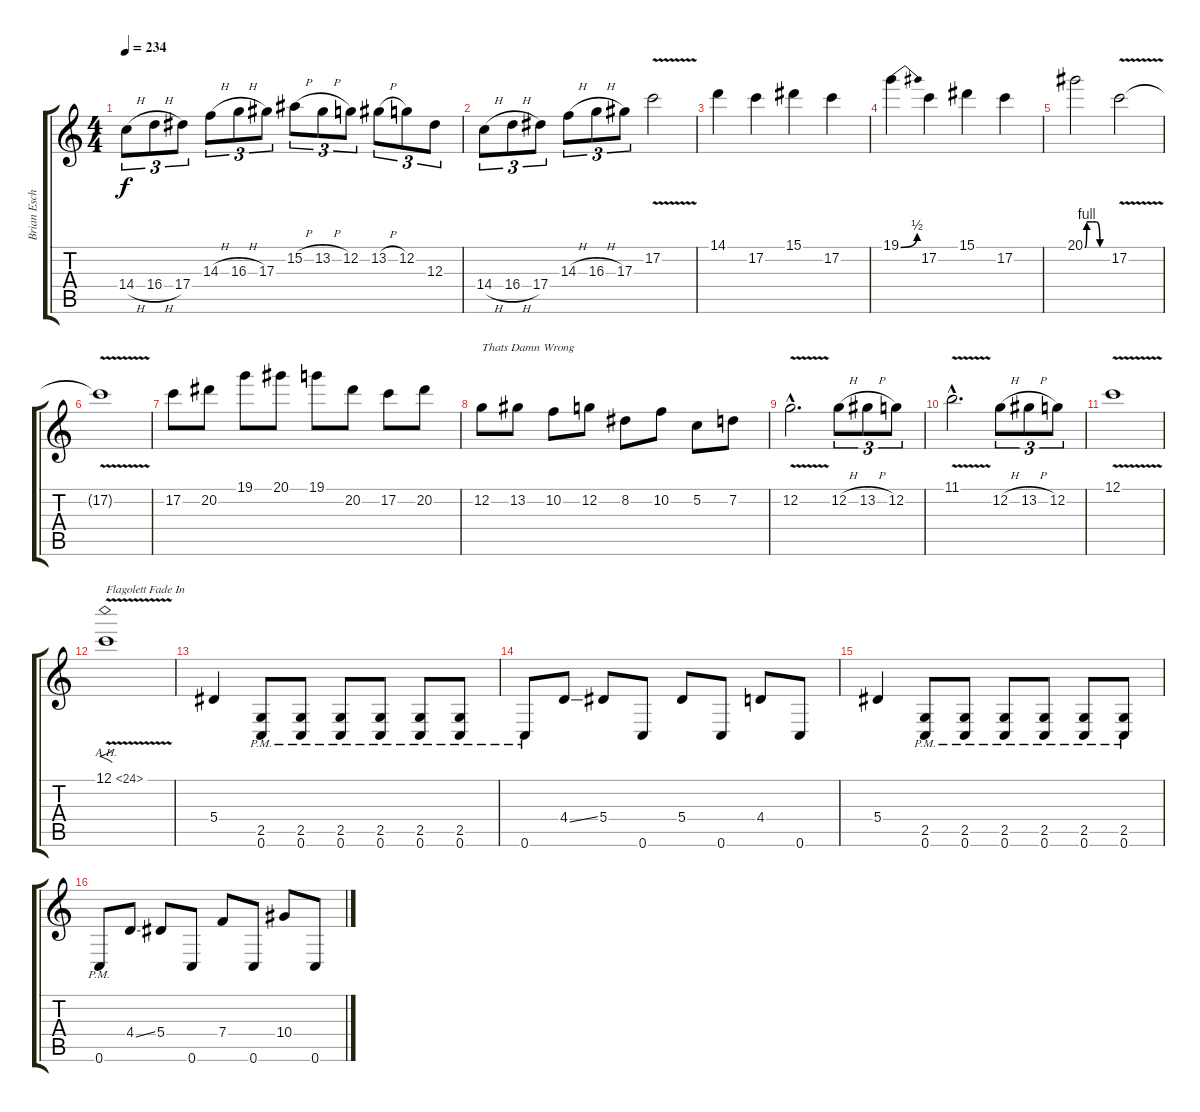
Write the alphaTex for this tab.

\track ("Brian Eschbach (Lead Guitar)" "Brian Esch") {instrument overdrivenguitar}
\staff {score tabs}
\tuning (C4 G3 Eb3 Bb2 F2 C2) {hide}
\ts (4 4)
\tempo 234
\clef g2
\ks c
14.4{h}.8{tu (3 2) dy f} 16.4{h}.8{tu (3 2)} 17.4.8{tu (3 2)} 14.3{h}.8{tu (3 2)} 16.3{h}.8{tu (3 2)} 17.3.8{tu (3 2)} 15.2{h}.8{tu (3 2)} 13.2{h}.8{tu (3 2)} 12.2.8{tu (3 2)} 13.2{h}.8{tu (3 2)} 12.2.8{tu (3 2)} 12.3.8{tu (3 2)} |
14.4{h}.8{tu (3 2)} 16.4{h}.8{tu (3 2)} 17.4.8{tu (3 2)} 14.3{h}.8{tu (3 2)} 16.3{h}.8{tu (3 2)} 17.3.8{tu (3 2)} 17.2{v}.2 |
14.1.4 17.2.4 15.1.4 17.2.4 |
19.1{be (bend 0 0 60 2)}.4 17.2.4 15.1.4 17.2.4 |
20.1{be (custom 0 0 5 4 20 4 30 4 40 0 60 0)}.2 17.2{v}.2 |
17.2{t}.1 |
17.2.8 20.2.8 19.1.8 20.1.8 19.1.8 20.2.8 17.2.8 20.2.8 |
12.2.8{txt "Thats Damn Wrong"} 13.2.8 10.2.8 12.2.8 8.2.8 10.2.8 5.2.8 7.2.8 |
12.2{v hac}.2{d} 12.2{h}.8{tu (3 2)} 13.2{h}.8{tu (3 2)} 12.2.8{tu (3 2)} |
11.1{v hac}.2{d} 12.2{h}.8{tu (3 2)} 13.2{h}.8{tu (3 2)} 12.2.8{tu (3 2)} |
12.1{v}.1 |
12.1{ah 12 v}.1{f txt "Flagolett Fade In"} |
5.4.4{balance 14} (2.5{pm} 0.6{pm}).8 (2.5{pm} 0.6{pm}).8 (2.5{pm} 0.6{pm}).8 (2.5{pm} 0.6{pm}).8 (2.5{pm} 0.6{pm}).8 (2.5{pm} 0.6{pm}).8 |
0.6{pm}.8 4.4{ss}.8 5.4.8 0.6.8 5.4.8 0.6.8 4.4.8 0.6.8 |
5.4.4{balance 14} (2.5{pm} 0.6{pm}).8 (2.5{pm} 0.6{pm}).8 (2.5{pm} 0.6{pm}).8 (2.5{pm} 0.6{pm}).8 (2.5{pm} 0.6{pm}).8 (2.5{pm} 0.6{pm}).8 |
0.6{pm}.8 4.4{ss}.8 5.4.8 0.6.8 7.4.8 0.6.8 10.4.8 0.6.8
